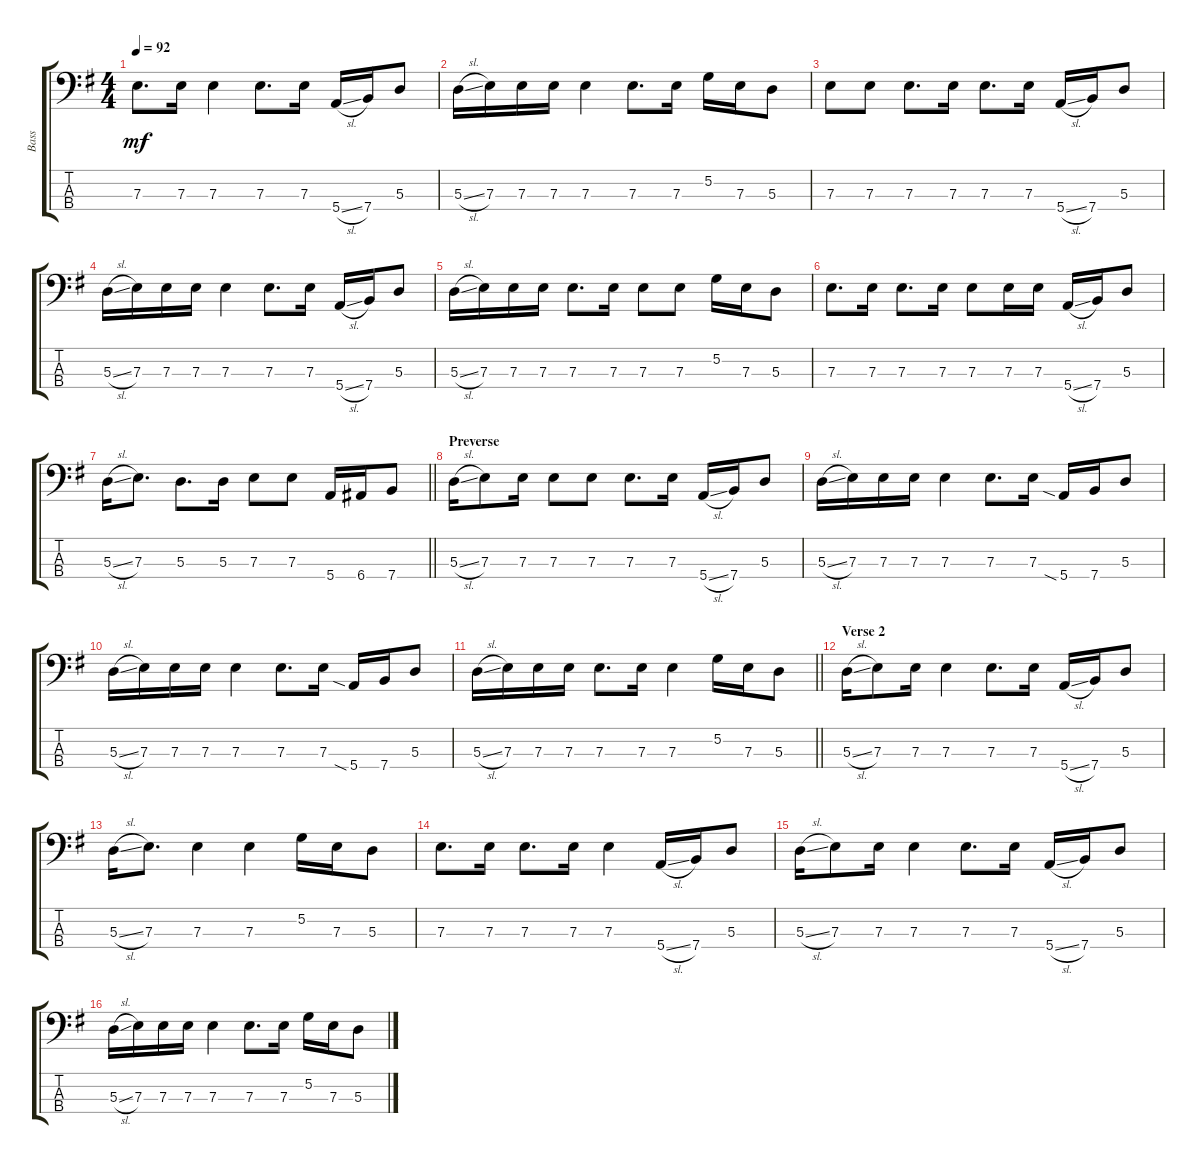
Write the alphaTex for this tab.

\track ("Bass" "Bass") {instrument electricbasspick}
\staff {score tabs}
\tuning (G2 D2 A1 E1) {hide}
\ts (4 4)
\tempo 92
\clef f4
\ks g
7.3.8{d dy mf} 7.3.16 7.3.4 7.3.8{d} 7.3.16 5.4{sl}.16 7.4.16 5.3.8 |
5.3{sl}.16 7.3.16 7.3.16 7.3.16 7.3.4 7.3.8{d} 7.3.16 5.2.16 7.3.16 5.3.8 |
7.3.8 7.3.8 7.3.8{d} 7.3.16 7.3.8{d} 7.3.16 5.4{sl}.16 7.4.16 5.3.8 |
5.3{sl}.16 7.3.16 7.3.16 7.3.16 7.3.4 7.3.8{d} 7.3.16 5.4{sl}.16 7.4.16 5.3.8 |
5.3{sl}.16 7.3.16 7.3.16 7.3.16 7.3.8{d} 7.3.16 7.3.8 7.3.8 5.2.16 7.3.16 5.3.8 |
7.3.8{d} 7.3.16 7.3.8{d} 7.3.16 7.3.8 7.3.16 7.3.16 5.4{sl}.16 7.4.16 5.3.8 |
\barLineRight lightlight
5.3{sl}.16 7.3.8{d} 5.3.8{d} 5.3.16 7.3.8 7.3.8 5.4.16 6.4.16 7.4.8 |
\section ("" "Preverse")
5.3{sl}.16 7.3.8 7.3.16 7.3.8 7.3.8 7.3.8{d} 7.3.16 5.4{sl}.16 7.4.16 5.3.8 |
5.3{sl}.16 7.3.16 7.3.16 7.3.16 7.3.4 7.3.8{d} 7.3.16 5.4{sia}.16 7.4.16 5.3.8 |
5.3{sl}.16 7.3.16 7.3.16 7.3.16 7.3.4 7.3.8{d} 7.3.16 5.4{sia}.16 7.4.16 5.3.8 |
\barLineRight lightlight
5.3{sl}.16 7.3.16 7.3.16 7.3.16 7.3.8{d} 7.3.16 7.3.4 5.2.16 7.3.16 5.3.8 |
\section ("" "Verse 2")
5.3{sl}.16 7.3.8 7.3.16 7.3.4 7.3.8{d} 7.3.16 5.4{sl}.16 7.4.16 5.3.8 |
5.3{sl}.16 7.3.8{d} 7.3.4 7.3.4 5.2.16 7.3.16 5.3.8 |
7.3.8{d} 7.3.16 7.3.8{d} 7.3.16 7.3.4 5.4{sl}.16 7.4.16 5.3.8 |
5.3{sl}.16 7.3.8 7.3.16 7.3.4 7.3.8{d} 7.3.16 5.4{sl}.16 7.4.16 5.3.8 |
5.3{sl}.16 7.3.16 7.3.16 7.3.16 7.3.4 7.3.8{d} 7.3.16 5.2.16 7.3.16 5.3.8
